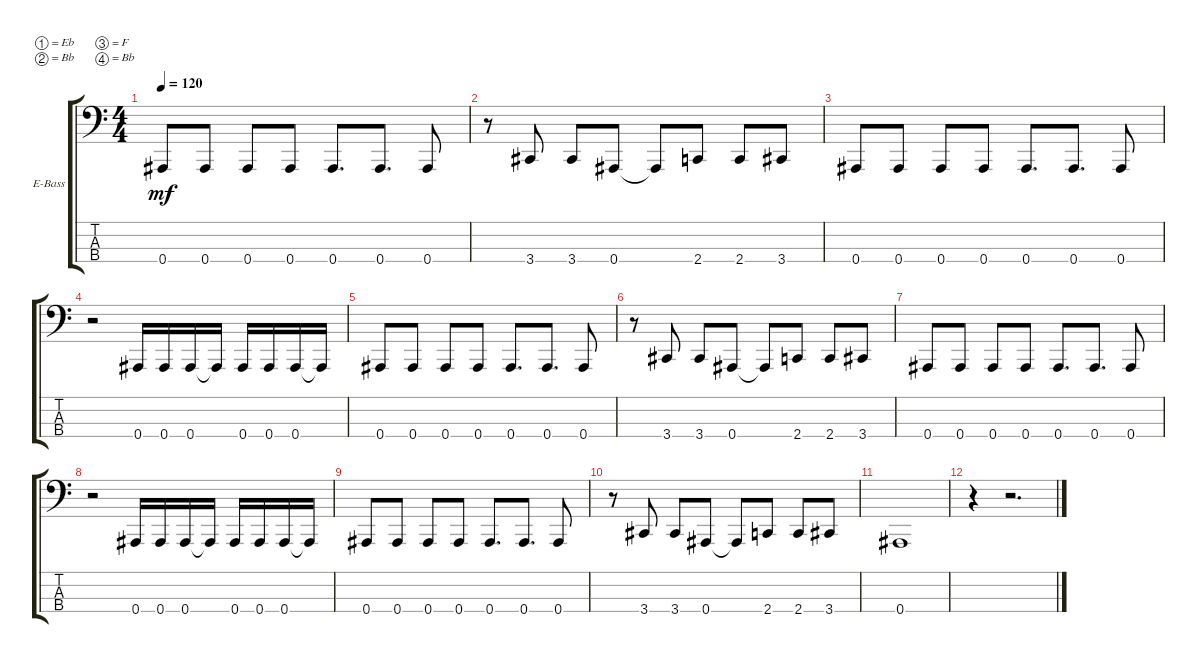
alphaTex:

\bracketExtendMode groupsimilarinstruments
\firstSystemTrackNameOrientation horizontal
\otherSystemsTrackNameOrientation horizontal
\track ("Bass" "E-Bass") {instrument electricbassfinger}
\staff {score tabs}
\tuning (Eb2 Bb1 F1 Bb0)
\ts (4 4)
\tempo 120
\clef f4
\ks c
0.4.8{dy mf} 0.4.8 0.4.8 0.4.8 0.4.8{d} 0.4.8{d} 0.4.8 |
r.8 3.4.8 3.4.8 0.4.8 0.4{t}.8 2.4.8 2.4.8 3.4.8 |
0.4.8 0.4.8 0.4.8 0.4.8 0.4.8{d} 0.4.8{d} 0.4.8 |
r.2 0.4.16 0.4.16 0.4.16 0.4{t}.16 0.4.16 0.4.16 0.4.16 0.4{t}.16 |
0.4.8 0.4.8 0.4.8 0.4.8 0.4.8{d} 0.4.8{d} 0.4.8 |
r.8 3.4.8 3.4.8 0.4.8 0.4{t}.8 2.4.8 2.4.8 3.4.8 |
0.4.8 0.4.8 0.4.8 0.4.8 0.4.8{d} 0.4.8{d} 0.4.8 |
r.2 0.4.16 0.4.16 0.4.16 0.4{t}.16 0.4.16 0.4.16 0.4.16 0.4{t}.16 |
0.4.8 0.4.8 0.4.8 0.4.8 0.4.8{d} 0.4.8{d} 0.4.8 |
r.8 3.4.8 3.4.8 0.4.8 0.4{t}.8 2.4.8 2.4.8 3.4.8 |
0.4.1 |
r.4 r.2{d}
